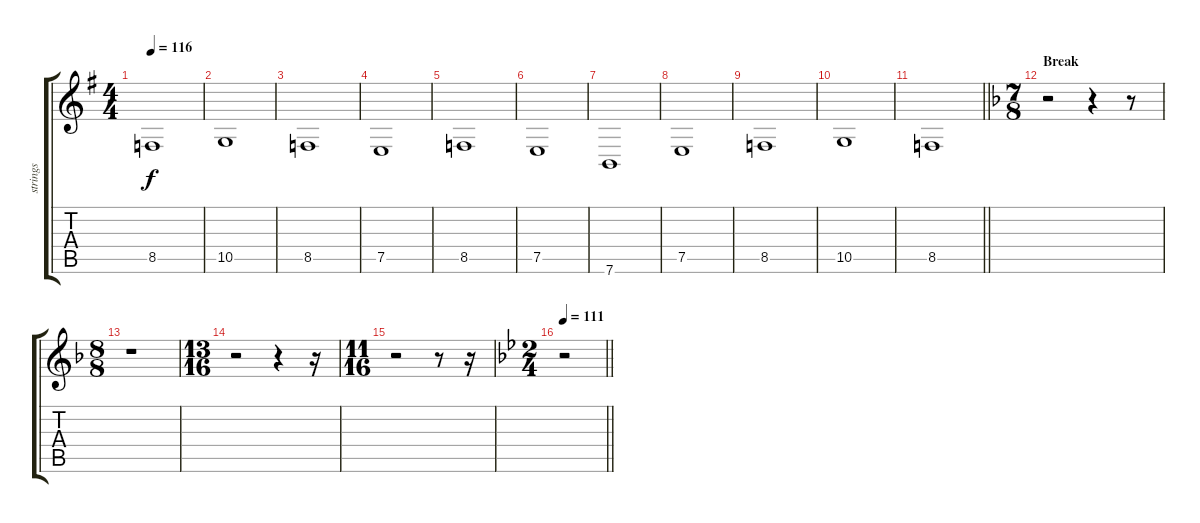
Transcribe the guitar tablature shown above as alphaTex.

\track ("strings" "strings") {instrument stringensemble1}
\staff {score tabs}
\tuning (E4 B3 G3 D3 A2 E2) {hide}
\ts (4 4)
\tempo 116
\clef g2
\ks g
8.5.1{dy f} |
10.5.1 |
8.5.1 |
7.5.1 |
8.5.1 |
7.5.1 |
7.6.1 |
7.5.1 |
8.5.1 |
10.5.1 |
\barLineRight lightlight
8.5.1 |
\ts (7 8)
\section ("" "Break")
\ks f
r.2 r.4 r.8 |
\ts (8 8)
r.1 |
\ts (13 16)
r.2 r.4 r.16 |
\ts (11 16)
r.2 r.8 r.16 |
\ts (2 4)
\tempo 111
\barLineRight lightlight
\ks bb
r.2
